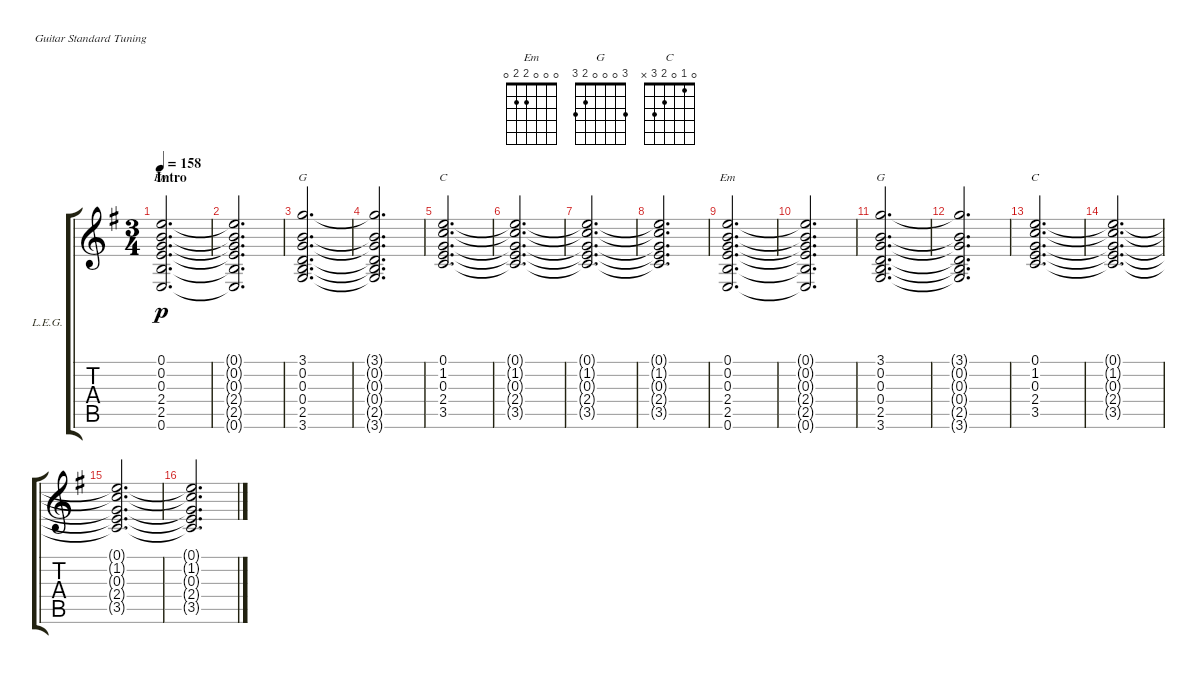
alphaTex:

\defaultSystemsLayout 4
\bracketExtendMode groupsimilarinstruments
\firstSystemTrackNameOrientation horizontal
\otherSystemsTrackNameOrientation horizontal
\track ("Lead Electric Guitar" "L.E.G.") {multiBarRest instrument overdrivenguitar}
\staff {score tabs}
\tuning (E4 B3 G3 D3 A2 E2)
\chord ("Em" 0 0 0 2 2 0)
\chord ("G" 3 0 0 0 2 3)
\chord ("C" 0 1 0 2 3 x)
\ts (3 4)
\section ("" "Intro")
\tempo 158
\clef g2
\ks g
(0.6 2.5 2.4 0.3 0.2 0.1).2{d ch "Em" lyrics (0 "") lyrics (1 "") lyrics (2 "") lyrics (3 "") lyrics (4 "") dy p instrument overdrivenguitar} |
(0.6{t} 2.5{t} 2.4{t} 0.3{t} 0.2{t} 0.1{t}).2{d} |
(3.6 2.5 0.4 0.3 0.2 3.1).2{d ch "G" lyrics (0 "") lyrics (1 "") lyrics (2 "") lyrics (3 "") lyrics (4 "")} |
(3.6{t} 2.5{t} 0.4{t} 0.3{t} 0.2{t} 3.1{t}).2{d} |
(3.5 2.4 0.3 1.2 0.1).2{d ch "C"} |
(3.5{t} 2.4{t} 0.3{t} 1.2{t} 0.1{t}).2{d} |
(3.5{t} 2.4{t} 0.3{t} 1.2{t} 0.1{t}).2{d} |
(3.5{t} 2.4{t} 0.3{t} 1.2{t} 0.1{t}).2{d} |
(0.6 2.5 2.4 0.3 0.2 0.1).2{d ch "Em"} |
(0.6{t} 2.5{t} 2.4{t} 0.3{t} 0.2{t} 0.1{t}).2{d} |
(3.6 2.5 0.4 0.3 0.2 3.1).2{d ch "G"} |
(3.6{t} 2.5{t} 0.4{t} 0.3{t} 0.2{t} 3.1{t}).2{d} |
(3.5 2.4 0.3 1.2 0.1).2{d ch "C"} |
(3.5{t} 2.4{t} 0.3{t} 1.2{t} 0.1{t}).2{d} |
(3.5{t} 2.4{t} 0.3{t} 1.2{t} 0.1{t}).2{d} |
(3.5{t} 2.4{t} 0.3{t} 1.2{t} 0.1{t}).2{d}
